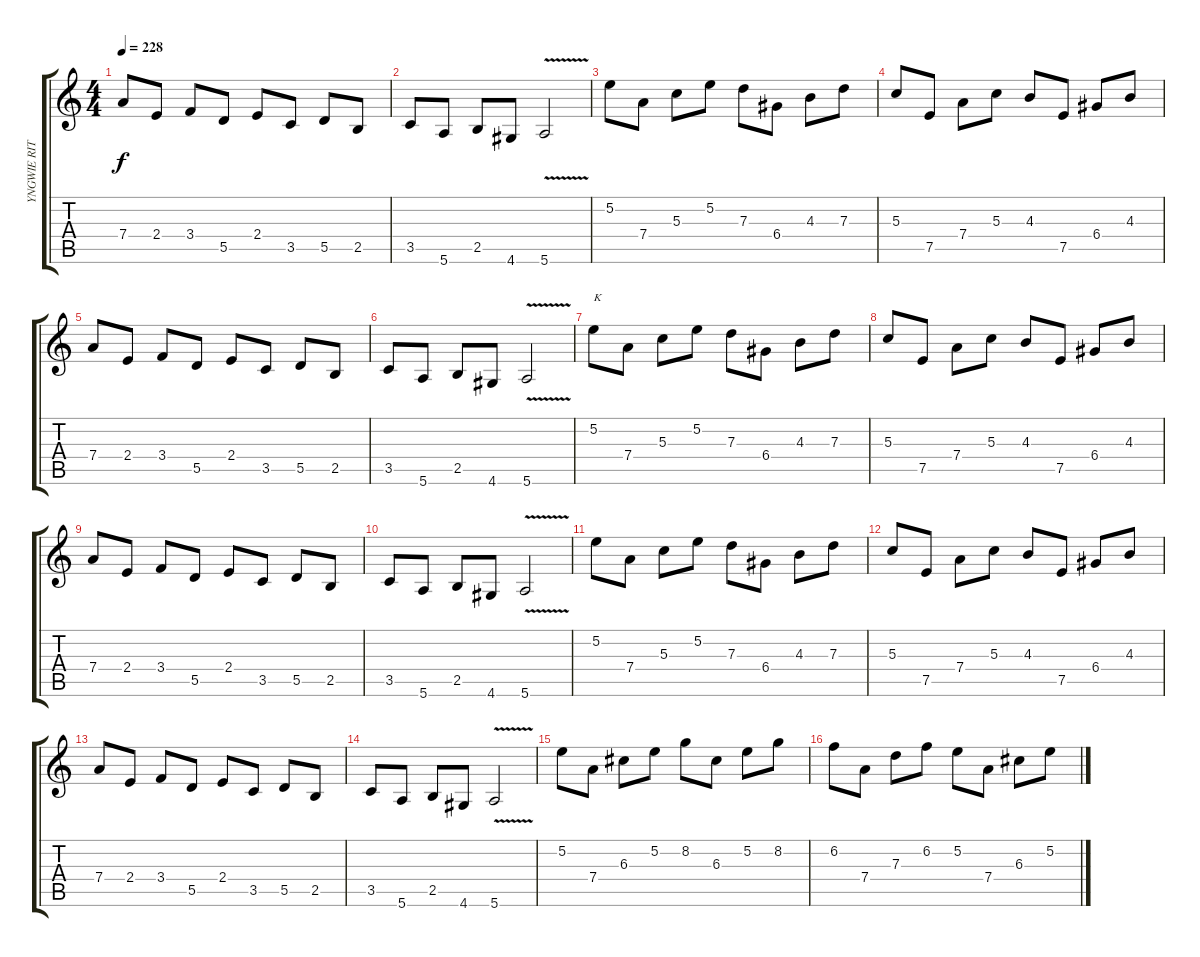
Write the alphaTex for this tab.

\track ("YNGWIE RITHMIC GUITAR" "YNGWIE RIT") {instrument distortionguitar}
\staff {score tabs}
\tuning (E4 B3 G3 D3 A2 E2) {hide}
\ts (4 4)
\tempo 228
\clef g2
\ks c
7.4.8{dy f} 2.4.8 3.4.8 5.5.8 2.4.8 3.5.8 5.5.8 2.5.8 |
3.5.8 5.6.8 2.5.8 4.6.8 5.6{v}.2 |
5.2.8 7.4.8 5.3.8 5.2.8 7.3.8 6.4.8 4.3.8 7.3.8 |
5.3.8 7.5.8 7.4.8 5.3.8 4.3.8 7.5.8 6.4.8 4.3.8 |
7.4.8 2.4.8 3.4.8 5.5.8 2.4.8 3.5.8 5.5.8 2.5.8 |
3.5.8 5.6.8 2.5.8 4.6.8 5.6{v}.2 |
5.2.8{txt "K"} 7.4.8 5.3.8 5.2.8 7.3.8 6.4.8 4.3.8 7.3.8 |
5.3.8 7.5.8 7.4.8 5.3.8 4.3.8 7.5.8 6.4.8 4.3.8 |
7.4.8 2.4.8 3.4.8 5.5.8 2.4.8 3.5.8 5.5.8 2.5.8 |
3.5.8 5.6.8 2.5.8 4.6.8 5.6{v}.2 |
5.2.8 7.4.8 5.3.8 5.2.8 7.3.8 6.4.8 4.3.8 7.3.8 |
5.3.8 7.5.8 7.4.8 5.3.8 4.3.8 7.5.8 6.4.8 4.3.8 |
7.4.8 2.4.8 3.4.8 5.5.8 2.4.8 3.5.8 5.5.8 2.5.8 |
3.5.8 5.6.8 2.5.8 4.6.8 5.6{v}.2 |
5.2.8 7.4.8 6.3.8 5.2.8 8.2.8 6.3.8 5.2.8 8.2.8 |
6.2.8 7.4.8 7.3.8 6.2.8 5.2.8 7.4.8 6.3.8 5.2.8
